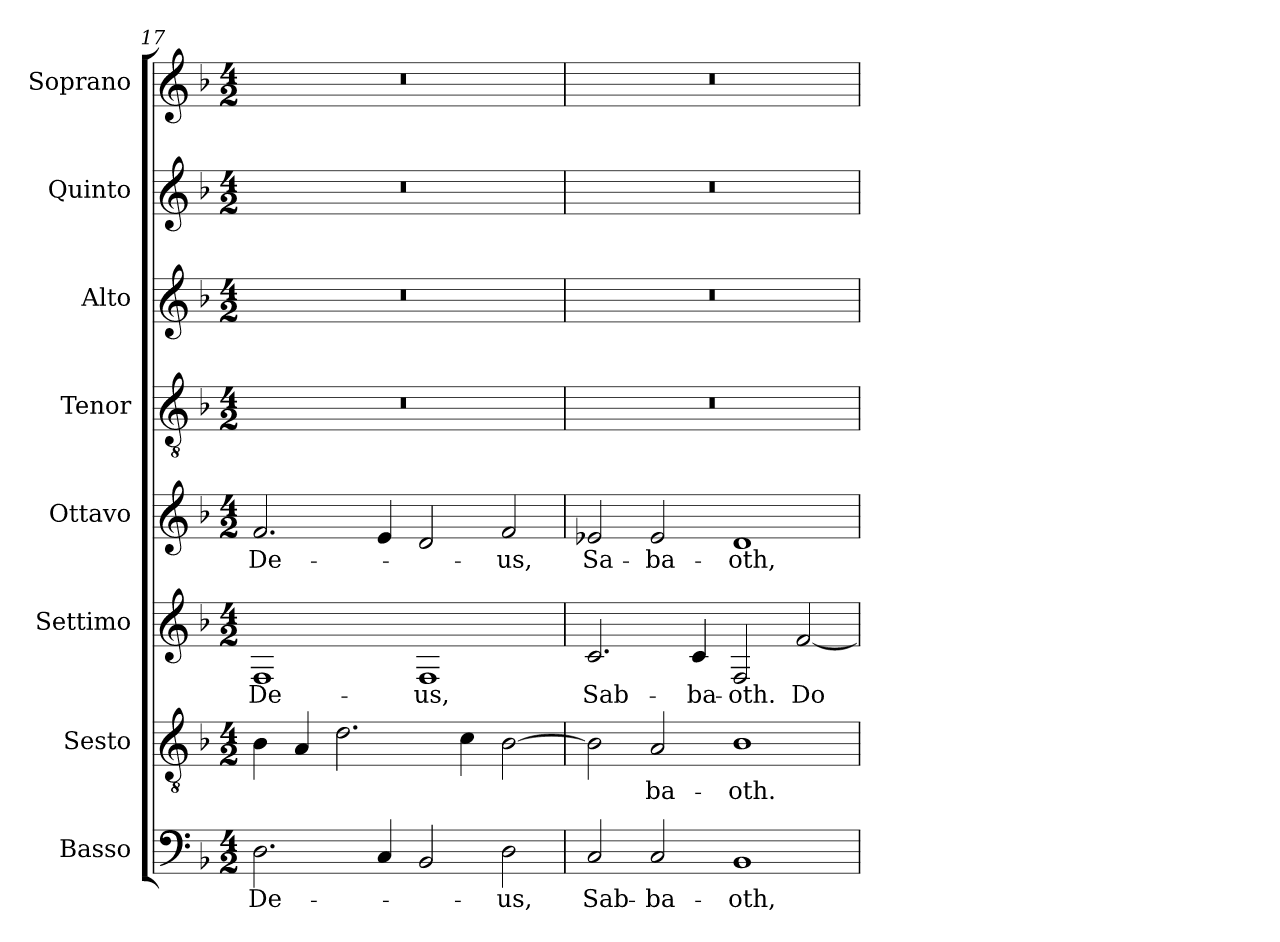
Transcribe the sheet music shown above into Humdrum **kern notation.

**kern	**text	**kern	**text	**kern	**text	**kern	**text	**kern	**kern	**kern	**kern
*part8	*part8	*part7	*part7	*part6	*part6	*part5	*part5	*part4	*part3	*part2	*part1
*staff8	*staff8	*staff7	*staff7	*staff6	*staff6	*staff5	*staff5	*staff4	*staff3	*staff2	*staff1
*I"Basso	*	*I"Sesto	*	*I"Settimo	*	*I"Ottavo	*	*I"Tenor	*I"Alto	*I"Quinto	*I"Soprano
*I'B.	*	*I'Ss.	*	*I'St.	*	*I'Ot.	*	*I'T.	*I'A.	*I'Q.	*I'S.
*clefF4	*	*clefGv2	*	*clefG2	*	*clefG2	*	*clefGv2	*clefG2	*clefG2	*clefG2
*	*	*ITrd7c12	*	*	*	*	*	*ITrd7c12	*	*	*
*k[b-]	*	*k[b-]	*	*k[b-]	*	*k[b-]	*	*k[b-]	*k[b-]	*k[b-]	*k[b-]
*F:	*	*F:	*	*F:	*	*F:	*	*F:	*F:	*F:	*F:
*M4/2	*	*M4/2	*	*M4/2	*	*M4/2	*	*M4/2	*M4/2	*M4/2	*M4/2
=17	=17	=17	=17	=17	=17	=17	=17	=17	=17	=17	=17
!	!LO:LY:b:color=#000000	!	!	!	!	!	!	!	!	!	!
!	!	!	!	!	!LO:LY:b:color=#000000	!	!	!	!	!	!
!	!	!	!	!	!	!	!LO:LY:b:color=#000000	!LO:N:vis=1	!LO:N:vis=1	!LO:N:vis=1	!LO:N:vis=1
2.Di\	De-	4BB-i\	.	1Fi	De-	2.fi/	De-	0r	0r	0r	0r
.	.	4AAi/	.	.	.	.	.	.	.	.	.
.	.	2.Di\	.	.	.	.	.	.	.	.	.
4Ci/	.	.	.	.	.	4ei/	.	.	.	.	.
!	!	!	!	!	!LO:LY:b:color=#000000	!	!	!	!	!	!
2BB-i/	.	.	.	1Fi	-us,	2di/	.	.	.	.	.
.	.	4Ci\	.	.	.	.	.	.	.	.	.
!	!LO:LY:b:color=#000000	!	!	!	!	!	!	!	!	!	!
!	!	!	!	!	!	!	!LO:LY:b:color=#000000	!	!	!	!
2Di\	-us,	[2BB-i\	.	.	.	2fi/	-us,	.	.	.	.
=18	=18	=18	=18	=18	=18	=18	=18	=18	=18	=18	=18
!	!LO:LY:b:color=#000000	!	!	!	!	!	!	!	!	!	!
!	!	!	!	!	!LO:LY:b:color=#000000	!	!	!	!	!	!
!	!	!	!	!	!	!	!LO:LY:b:color=#000000	!LO:N:vis=1	!LO:N:vis=1	!LO:N:vis=1	!LO:N:vis=1
2Ci/	Sab-	2BB-i\]	.	2.ci/	Sab-	2e-Xi/	Sa-	0r	0r	0r	0r
!	!LO:LY:b:color=#000000	!	!	!	!	!	!	!	!	!	!
!	!	!	!LO:LY:b:color=#000000	!	!	!	!	!	!	!	!
!	!	!	!	!	!	!	!LO:LY:b:color=#000000	!	!	!	!
2Ci/	-ba-	2AAi/	-ba-	.	.	2e-i/	-ba-	.	.	.	.
!	!	!	!	!	!LO:LY:b:color=#000000	!	!	!	!	!	!
.	.	.	.	4ci/	-ba-	.	.	.	.	.	.
!	!LO:LY:b:color=#000000	!	!	!	!	!	!	!	!	!	!
!	!	!	!LO:LY:b:color=#000000	!	!	!	!	!	!	!	!
!	!	!	!	!	!LO:LY:b:color=#000000	!	!	!	!	!	!
!	!	!	!	!	!	!	!LO:LY:b:color=#000000	!	!	!	!
1BB-i	-oth,	1BB-i	-oth.	2Fi/	-oth.	1di	-oth,	.	.	.	.
!	!	!	!	!	!LO:LY:b:color=#000000	!	!	!	!	!	!
.	.	.	.	[2fi/	Do-	.	.	.	.	.	.
=	=	=	=	=	=	=	=	=	=	=	=
*-	*-	*-	*-	*-	*-	*-	*-	*-	*-	*-	*-
